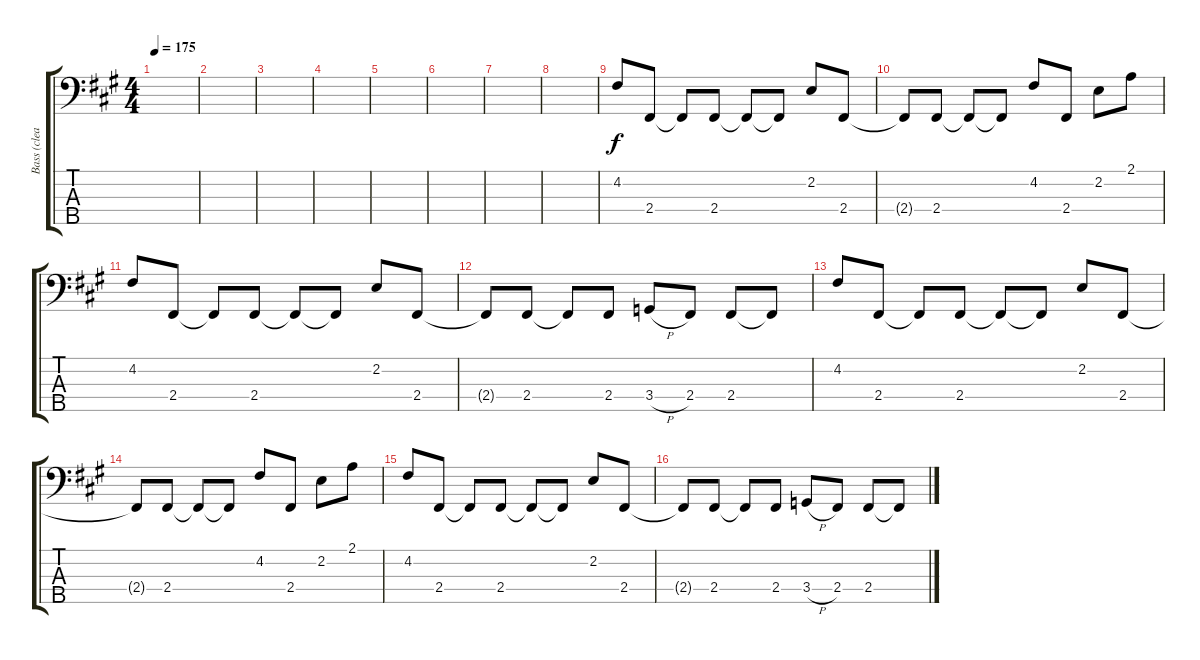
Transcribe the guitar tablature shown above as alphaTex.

\track ("Bass (clean)" "Bass (clea") {instrument electricbassfinger}
\staff {score tabs}
\tuning (G2 D2 A1 E1 B0) {hide}
\ts (4 4)
\tempo 175
\clef f4
\ks f#minor
|
|
|
|
|
|
|
|
4.2.8 2.4.8 2.4{t}.8 2.4.8 2.4{t}.8 2.4{t}.8 2.2.8 2.4.8 |
2.4{t}.8 2.4.8 2.4{t}.8 2.4{t}.8 4.2.8 2.4.8 2.2.8 2.1.8 |
4.2.8 2.4.8 2.4{t}.8 2.4.8 2.4{t}.8 2.4{t}.8 2.2.8 2.4.8 |
2.4{t}.8 2.4.8 2.4{t}.8 2.4.8 3.4{h}.8 2.4.8 2.4.8 2.4{t}.8 |
4.2.8 2.4.8 2.4{t}.8 2.4.8 2.4{t}.8 2.4{t}.8 2.2.8 2.4.8 |
2.4{t}.8 2.4.8 2.4{t}.8 2.4{t}.8 4.2.8 2.4.8 2.2.8 2.1.8 |
4.2.8 2.4.8 2.4{t}.8 2.4.8 2.4{t}.8 2.4{t}.8 2.2.8 2.4.8 |
2.4{t}.8 2.4.8 2.4{t}.8 2.4.8 3.4{h}.8 2.4.8 2.4.8 2.4{t}.8
